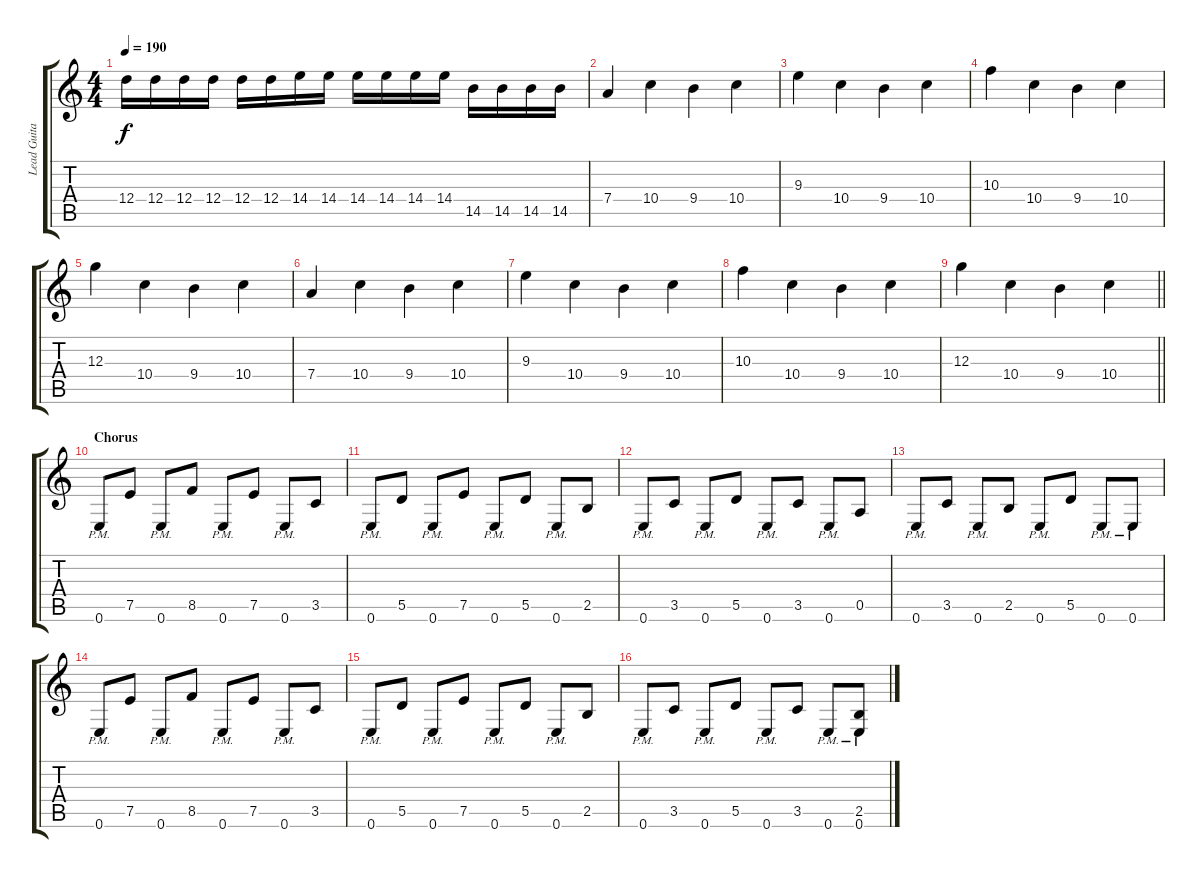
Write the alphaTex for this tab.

\track ("Lead Guitar" "Lead Guita") {instrument distortionguitar}
\staff {score tabs}
\tuning (E4 B3 G3 D3 A2 E2) {hide}
\ts (4 4)
\tempo 190
\clef g2
\ks c
12.4.16{dy f} 12.4.16 12.4.16 12.4.16 12.4.16 12.4.16 14.4.16 14.4.16 14.4.16 14.4.16 14.4.16 14.4.16 14.5.16 14.5.16 14.5.16 14.5.16 |
7.4.4 10.4.4 9.4.4 10.4.4 |
9.3.4 10.4.4 9.4.4 10.4.4 |
10.3.4 10.4.4 9.4.4 10.4.4 |
12.3.4 10.4.4 9.4.4 10.4.4 |
7.4.4 10.4.4 9.4.4 10.4.4 |
9.3.4 10.4.4 9.4.4 10.4.4 |
10.3.4 10.4.4 9.4.4 10.4.4 |
\barLineRight lightlight
12.3.4 10.4.4 9.4.4 10.4.4 |
\section ("" "Chorus")
0.6{pm}.8 7.5.8 0.6{pm}.8 8.5.8 0.6{pm}.8 7.5.8 0.6{pm}.8 3.5.8 |
0.6{pm}.8 5.5.8 0.6{pm}.8 7.5.8 0.6{pm}.8 5.5.8 0.6{pm}.8 2.5.8 |
0.6{pm}.8 3.5.8 0.6{pm}.8 5.5.8 0.6{pm}.8 3.5.8 0.6{pm}.8 0.5.8 |
0.6{pm}.8 3.5.8 0.6{pm}.8 2.5.8 0.6{pm}.8 5.5.8 0.6{pm}.8 0.6{pm}.8 |
0.6{pm}.8 7.5.8 0.6{pm}.8 8.5.8 0.6{pm}.8 7.5.8 0.6{pm}.8 3.5.8 |
0.6{pm}.8 5.5.8 0.6{pm}.8 7.5.8 0.6{pm}.8 5.5.8 0.6{pm}.8 2.5.8 |
0.6{pm}.8 3.5.8 0.6{pm}.8 5.5.8 0.6{pm}.8 3.5.8 0.6{pm}.8 (2.5{pm} 0.6{pm}).8
